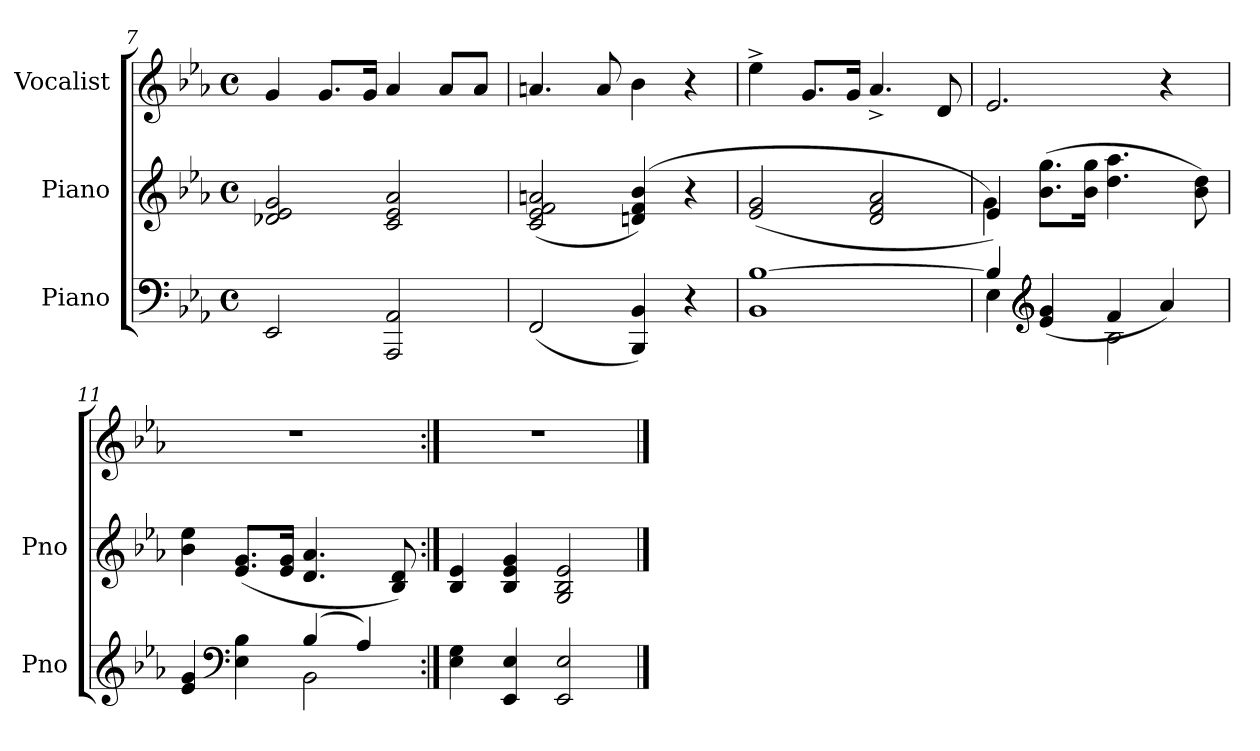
**kern	**kern	**kern
*part3	*part2	*part1
*staff3	*staff2	*staff1
*I"Piano	*I"Piano	*I"Vocalist
*I'Pno	*I'Pno	*
*clefF4	*clefG2	*clefG2
*k[b-e-a-]	*k[b-e-a-]	*k[b-e-a-]
*E-:	*E-:	*E-:
*M4/4	*M4/4	*M4/4
*met(c)	*met(c)	*met(c)
=7	=7	=7
2EE-	2d-X 2e- 2g	4g
.	.	8.g/L
.	.	16g/Jk
2AAA- 2AA-	2c 2e- 2a-	4a-
.	.	8a-/L
.	.	8a-/J
=8	=8	=8
(2FF	(2c 2e- 2f 2an	4.an
.	.	8a
4BBB- 4BB-)	(4dn 4f 4b-)	4b-
4r	4r	4r
=9	=9	=9
1BB- [1B-	(2e- 2g	4ee-^
.	.	8.g/L
.	.	16g/Jk
.	2d 2f 2a-	4.a-^
.	.	8d
=10	=10	=10
*^	*^	*
4B-]	4E-	4e-)	4g)	2.e-
*clefG2	*	*	*	*
(4e- 4g	4ryy	(8.b- 8.ggL	2.ryy	.
.	.	16b- 16ggJk	.	.
4f	2B-	4.dd 4.aa-	.	.
4a-)	.	.	.	4r
.	.	8b- 8dd)	.	.
*	*	*v	*v	*
=11	=11	=11	=11
4e- 4g	2ryy	4b- 4ee-	1r
*clefF4	*	*	*
4E- 4B-	.	(8.e- 8.gL	.
.	.	16e- 16gJk	.
(4B-	2BB-	4.d 4.a-	.
4A-)	.	.	.
.	.	8B- 8d)	.
*v	*v	*	*
=12:|!	=12:|!	=12:|!
4E- 4G	4B- 4e-	1r
4EE- 4E-	4B- 4e- 4g	.
2EE- 2E-	2G 2B- 2e-	.
==	==	==
*-	*-	*-
